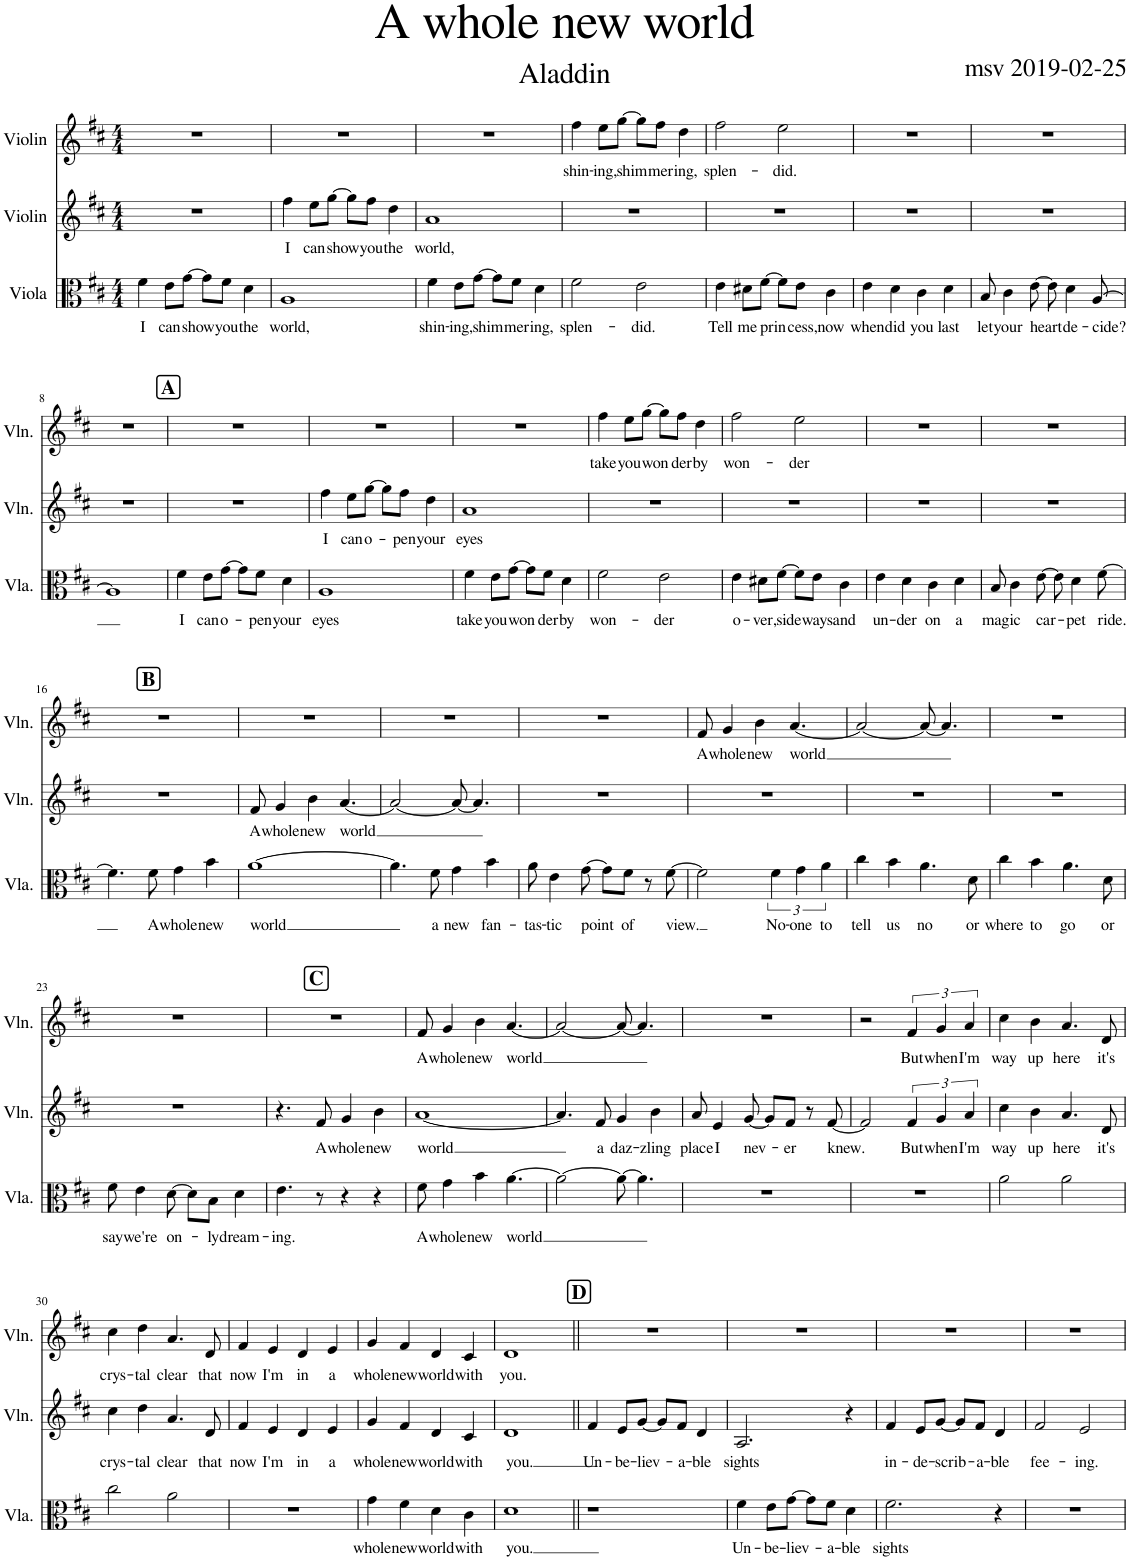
**kern	**kern	**kern	**text	**kern	**text	**kern	**text	**kern	**text	**kern	**text
*part6	*part6	*part5	*part5	*part4	*part4	*part3	*part3	*part2	*part2	*part1	*part1
*staff7	*staff6	*staff5	*staff5	*staff4	*staff4	*staff3	*staff3	*staff2	*staff2	*staff1	*staff1
*I"Piano	*	*I"Aladdin	*	*I"Viola	*	*I"Jasmine	*	*I"Violin	*	*I"Violin	*
*I'Pno.	*	*I'Al.	*	*I'Vla.	*	*I'Jas.	*	*I'Vln.	*	*I'Vln.	*
*stria5	*stria5	*stria5	*	*	*	*stria5	*	*	*	*	*
*clefF4	*clefG2	*clefG2	*	*clefC3	*	*clefG2	*	*clefG2	*	*clefG2	*
*k[f#c#]	*k[f#c#]	*k[f#c#]	*	*k[f#c#]	*	*k[f#c#]	*	*k[f#c#]	*	*k[f#c#]	*
*M4/4	*M4/4	*M4/4	*	*M4/4	*	*M4/4	*	*M4/4	*	*M4/4	*
=1	=1	=1	=1	=1	=1	=1	=1	=1	=1	=1	=1
*^	*	*	*	*	*	*	*	*	*	*	*
!	!	!	!	!	!	!LO:LY:b	!	!	!	!	!	!
8r	1DD	4A 4f#	4f#	I	4f#\	I	1r	.	1r	.	1r	.
8AA	.	.	.	.	.	.	.	.	.	.	.	.
!	!	!	!	!	!	!LO:LY:b	!	!	!	!	!	!
2.E	.	8G/ 8e/L	8e/L	can	8e\L	can	.	.	.	.	.	.
!	!	!	!	!	!	!LO:LY:b	!	!	!	!	!	!
.	.	[8B/ [8g/J	[8g/J	show	[8g\J	show	.	.	.	.	.	.
.	.	8B]/ 8g]/L	8g/L]	.	8g\L]	.	.	.	.	.	.	.
!	!	!	!	!	!	!LO:LY:b	!	!	!	!	!	!
.	.	8A/ 8f#/J	8f#/J	you	8f#\J	you	.	.	.	.	.	.
!	!	!	!	!	!	!LO:LY:b	!	!	!	!	!	!
.	.	4G 4d	4d	the	4d\	the	.	.	.	.	.	.
=2	=2	=2	=2	=2	=2	=2	=2	=2	=2	=2	=2	=2
!	!	!	!	!	!	!LO:LY:b	!	!	!	!LO:LY:b	!	!
8r	1DD	1F# 1A	1A	world,	1A	world,	1r	.	4ff#\	I	1r	.
8AA	.	.	.	.	.	.	.	.	.	.	.	.
!	!	!	!	!	!	!	!	!	!	!LO:LY:b	!	!
8E\L	.	.	.	.	.	.	.	.	8ee\L	can	.	.
!	!	!	!	!	!	!	!	!	!	!LO:LY:b	!	!
[8F#\J	.	.	.	.	.	.	.	.	[8gg\J	show	.	.
2F#]	.	.	.	.	.	.	.	.	8gg\L]	.	.	.
!	!	!	!	!	!	!	!	!	!	!LO:LY:b	!	!
.	.	.	.	.	.	.	.	.	8ff#\J	you	.	.
!	!	!	!	!	!	!	!	!	!	!LO:LY:b	!	!
.	.	.	.	.	.	.	.	.	4dd\	the	.	.
=3	=3	=3	=3	=3	=3	=3	=3	=3	=3	=3	=3	=3
!	!	!	!	!	!	!LO:LY:b	!	!	!	!LO:LY:b	!	!
8r	1DD	4A 4f#	4f#	shin-	4f#\	shin-	1r	.	1a	world,	1r	.
8AA	.	.	.	.	.	.	.	.	.	.	.	.
!	!	!	!	!	!	!LO:LY:b	!	!	!	!	!	!
2.E	.	8G/ 8e/L	8e/L	-ing,	8e\L	-ing,	.	.	.	.	.	.
!	!	!	!	!	!	!LO:LY:b	!	!	!	!	!	!
.	.	[8B/ [8g/J	[8g/J	shim-	[8g\J	shim-	.	.	.	.	.	.
.	.	8B]/ 8g]/L	8g/L]	.	8g\L]	.	.	.	.	.	.	.
!	!	!	!	!	!	!LO:LY:b	!	!	!	!	!	!
.	.	8f#/J	8f#/J	-mer-	8f#\J	-mer-	.	.	.	.	.	.
!	!	!	!	!	!	!LO:LY:b	!	!	!	!	!	!
.	.	4d	4d	-ing,	4d\	-ing,	.	.	.	.	.	.
*v	*v	*	*	*	*	*	*	*	*	*	*	*
=4	=4	=4	=4	=4	=4	=4	=4	=4	=4	=4	=4
!	!	!	!	!	!LO:LY:b	!	!	!	!	!	!LO:LY:b
2BB	2G 2d 2f#	2f#	splen-	2f#\	splen-	1r	.	1r	.	4ff#\	shin-
!	!	!	!	!	!	!	!	!	!	!	!LO:LY:b
.	.	.	.	.	.	.	.	.	.	8ee\L	-ing,
!	!	!	!	!	!	!	!	!	!	!	!LO:LY:b
.	.	.	.	.	.	.	.	.	.	[8gg\J	shim-
!	!	!	!	!	!LO:LY:b	!	!	!	!	!	!
2C#	2A 2e	2e	-did.	2e\	-did.	.	.	.	.	8gg\L]	.
!	!	!	!	!	!	!	!	!	!	!	!LO:LY:b
.	.	.	.	.	.	.	.	.	.	8ff#\J	-mer-
!	!	!	!	!	!	!	!	!	!	!	!LO:LY:b
.	.	.	.	.	.	.	.	.	.	4dd\	-ing,
=5	=5	=5	=5	=5	=5	=5	=5	=5	=5	=5	=5
*	*^	*	*	*	*	*	*	*	*	*	*
!	!	!	!	!	!	!LO:LY:b	!	!	!	!	!	!LO:LY:b
4.GG	4e	4.B	4e	Tell	4e\	Tell	1r	.	1r	.	2ff#\	splen-
!	!	!	!	!	!	!LO:LY:b	!	!	!	!	!	!
.	8d#X/L	.	8d#X/L	me	8d#X\L	me	.	.	.	.	.	.
!	!	!	!	!	!	!LO:LY:b	!	!	!	!	!	!
[8FF#	[8f#/J	[8A#X	[8f#/J	prin-	[8f#\J	prin-	.	.	.	.	.	.
!	!	!	!	!	!	!	!	!	!	!	!	!LO:LY:b
4FF#]	8f#/L]	2A#]	8f#/L]	.	8f#\L]	.	.	.	.	.	2ee\	-did.
!	!	!	!	!	!	!LO:LY:b	!	!	!	!	!	!
.	8e/J	.	8e/J	-cess,	8e\J	-cess,	.	.	.	.	.	.
!	!	!	!	!	!	!LO:LY:b	!	!	!	!	!	!
4AA#X	4c#	.	4c#	now	4c#\	now	.	.	.	.	.	.
*	*v	*v	*	*	*	*	*	*	*	*	*	*
=6	=6	=6	=6	=6	=6	=6	=6	=6	=6	=6	=6
!	!	!	!	!	!LO:LY:b	!	!	!	!	!	!
2BB	4c# 4e	4e	when	4e\	when	1r	.	1r	.	1r	.
!	!	!	!	!	!LO:LY:b	!	!	!	!	!	!
.	4B 4dn	4dn	did	4d\	did	.	.	.	.	.	.
!	!	!	!	!	!LO:LY:b	!	!	!	!	!	!
2AAn	4An 4c#	4c#	you	4c#\	you	.	.	.	.	.	.
!	!	!	!	!	!LO:LY:b	!	!	!	!	!	!
.	4B 4d	4d	last	4d\	last	.	.	.	.	.	.
=7	=7	=7	=7	=7	=7	=7	=7	=7	=7	=7	=7
*^	*^	*	*	*	*	*	*	*	*	*	*
!	!	!	!	!	!	!	!LO:LY:b	!	!	!	!	!	!
8r	1GG	8B	1G	8B	let	8B/	let	1r	.	1r	.	1r	.
!	!	!	!	!	!	!	!LO:LY:b	!	!	!	!	!	!
8D	.	4c#	.	4c#	your	4c#\	your	.	.	.	.	.	.
8G\L	.	.	.	.	.	.	.	.	.	.	.	.	.
!	!	!	!	!	!	!	!LO:LY:b	!	!	!	!	!	!
[8A\J	.	[8e	.	[8e	heart	[8e\	heart	.	.	.	.	.	.
2A]	.	8e]	.	8e]	.	8e\]	.	.	.	.	.	.	.
!	!	!	!	!	!	!	!LO:LY:b	!	!	!	!	!	!
.	.	4d	.	4d	de-	4d\	de-	.	.	.	.	.	.
!	!	!	!	!	!	!	!LO:LY:b	!	!	!	!	!	!
.	.	8A	.	[>8A	-cide?	[>8A/	-cide?	.	.	.	.	.	.
*v	*v	*	*	*	*	*	*	*	*	*	*	*	*
!!LO:LB:g=z
=8	=8	=8	=8	=8	=8	=8	=8	=8	=8	=8	=8	=8
2.DD	4.A	2.F#	1A]	.	1A]	.	1r	.	1r	.	1r	.
.	8A	.	.	.	.	.	.	.	.	.	.	.
.	4d	.	.	.	.	.	.	.	.	.	.	.
4AA	4e	4G 4c#	.	.	.	.	.	.	.	.	.	.
!!LO:REH:place=s1:a:B:cj:fs=14:t=A
=9	=9	=9	=9	=9	=9	=9	=9	=9	=9	=9	=9	=9
*^	*	*	*	*	*	*	*	*	*	*	*	*
!	!	!	!	!	!	!	!LO:LY:b	!	!	!	!	!	!
*	*	*v	*v	*	*	*	*	*	*	*	*	*	*
8r	1DD	4A 4d 4f#	4f#	I	4f#\	I	1r	.	1r	.	1r	.
8AA	.	.	.	.	.	.	.	.	.	.	.	.
!	!	!	!	!	!	!LO:LY:b	!	!	!	!	!	!
2.E	.	8G/ 8e/L	8e/L	can	8e\L	can	.	.	.	.	.	.
!	!	!	!	!	!	!LO:LY:b	!	!	!	!	!	!
.	.	[8B/ [8g/J	[8g/J	o-	[8g\J	o-	.	.	.	.	.	.
.	.	8B]/ 8g]/L	8g/L]	.	8g\L]	.	.	.	.	.	.	.
!	!	!	!	!	!	!LO:LY:b	!	!	!	!	!	!
.	.	8A/ 8f#/J	8f#/J	-pen	8f#\J	-pen	.	.	.	.	.	.
!	!	!	!	!	!	!LO:LY:b	!	!	!	!	!	!
.	.	4G 4d	4d	your	4d\	your	.	.	.	.	.	.
=10	=10	=10	=10	=10	=10	=10	=10	=10	=10	=10	=10	=10
!	!	!	!	!	!	!LO:LY:b	!	!	!	!LO:LY:b	!	!
8r	1DD	1F# 1A	1A	eyes	1A	eyes	1r	.	4ff#\	I	1r	.
8AA	.	.	.	.	.	.	.	.	.	.	.	.
!	!	!	!	!	!	!	!	!	!	!LO:LY:b	!	!
8E\L	.	.	.	.	.	.	.	.	8ee\L	can	.	.
!	!	!	!	!	!	!	!	!	!	!LO:LY:b	!	!
[8F#\J	.	.	.	.	.	.	.	.	[8gg\J	o-	.	.
2F#]	.	.	.	.	.	.	.	.	8gg\L]	.	.	.
!	!	!	!	!	!	!	!	!	!	!LO:LY:b	!	!
.	.	.	.	.	.	.	.	.	8ff#\J	-pen	.	.
!	!	!	!	!	!	!	!	!	!	!LO:LY:b	!	!
.	.	.	.	.	.	.	.	.	4dd\	your	.	.
=11	=11	=11	=11	=11	=11	=11	=11	=11	=11	=11	=11	=11
!	!	!	!	!	!	!LO:LY:b	!	!	!	!LO:LY:b	!	!
8r	1DD	4A 4f#	4f#	take	4f#\	take	1r	.	1a	eyes	1r	.
8AA	.	.	.	.	.	.	.	.	.	.	.	.
!	!	!	!	!	!	!LO:LY:b	!	!	!	!	!	!
2.E	.	8G/ 8e/L	8e/L	you	8e\L	you	.	.	.	.	.	.
!	!	!	!	!	!	!LO:LY:b	!	!	!	!	!	!
.	.	[8B/ [8g/J	[8g/J	won-	[8g\J	won-	.	.	.	.	.	.
.	.	8B]/ 8g]/L	8g/L]	.	8g\L]	.	.	.	.	.	.	.
!	!	!	!	!	!	!LO:LY:b	!	!	!	!	!	!
.	.	8f#/J	8f#/J	-der	8f#\J	-der	.	.	.	.	.	.
!	!	!	!	!	!	!LO:LY:b	!	!	!	!	!	!
.	.	4d	4d	by	4d\	by	.	.	.	.	.	.
*v	*v	*	*	*	*	*	*	*	*	*	*	*
=12	=12	=12	=12	=12	=12	=12	=12	=12	=12	=12	=12
!	!	!	!	!	!LO:LY:b	!	!	!	!	!	!LO:LY:b
2BB	2G 2d 2f#	2f#	won-	2f#\	won-	1r	.	1r	.	4ff#\	take
!	!	!	!	!	!	!	!	!	!	!	!LO:LY:b
.	.	.	.	.	.	.	.	.	.	8ee\L	you
!	!	!	!	!	!	!	!	!	!	!	!LO:LY:b
.	.	.	.	.	.	.	.	.	.	[8gg\J	won-
!	!	!	!	!	!LO:LY:b	!	!	!	!	!	!
2C#	2A 2e	2e	-der	2e\	-der	.	.	.	.	8gg\L]	.
!	!	!	!	!	!	!	!	!	!	!	!LO:LY:b
.	.	.	.	.	.	.	.	.	.	8ff#\J	-der
!	!	!	!	!	!	!	!	!	!	!	!LO:LY:b
.	.	.	.	.	.	.	.	.	.	4dd\	by
=13	=13	=13	=13	=13	=13	=13	=13	=13	=13	=13	=13
*	*^	*	*	*	*	*	*	*	*	*	*
!	!	!	!	!	!	!LO:LY:b	!	!	!	!	!	!LO:LY:b
4.GG	4e	4.B	4e	o-	4e\	o-	1r	.	1r	.	2ff#\	won-
!	!	!	!	!	!	!LO:LY:b	!	!	!	!	!	!
.	8d#X/L	.	8d#X/L	-ver,	8d#X\L	-ver,	.	.	.	.	.	.
!	!	!	!	!	!	!LO:LY:b	!	!	!	!	!	!
[8FF#	[8f#/J	[8A#X	[8f#/J	side-	[8f#\J	side-	.	.	.	.	.	.
!	!	!	!	!	!	!	!	!	!	!	!	!LO:LY:b
4FF#]	8f#/L]	2A#]	8f#/L]	.	8f#\L]	.	.	.	.	.	2ee\	-der
!	!	!	!	!	!	!LO:LY:b	!	!	!	!	!	!
.	8e/J	.	8e/J	-ways	8e\J	-ways	.	.	.	.	.	.
!	!	!	!	!	!	!LO:LY:b	!	!	!	!	!	!
4AA#X	4c#	.	4c#	and	4c#\	and	.	.	.	.	.	.
*	*v	*v	*	*	*	*	*	*	*	*	*	*
=14	=14	=14	=14	=14	=14	=14	=14	=14	=14	=14	=14
!	!	!	!	!	!LO:LY:b	!	!	!	!	!	!
2BB	4c# 4e	4e	un-	4e\	un-	1r	.	1r	.	1r	.
!	!	!	!	!	!LO:LY:b	!	!	!	!	!	!
.	4B 4dn	4dn	-der	4d\	-der	.	.	.	.	.	.
!	!	!	!	!	!LO:LY:b	!	!	!	!	!	!
2AAn	4An 4c#	4c#	on	4c#\	on	.	.	.	.	.	.
!	!	!	!	!	!LO:LY:b	!	!	!	!	!	!
.	4B 4d	4d	a	4d\	a	.	.	.	.	.	.
=15	=15	=15	=15	=15	=15	=15	=15	=15	=15	=15	=15
*^	*^	*	*	*	*	*	*	*	*	*	*
!	!	!	!	!	!	!	!LO:LY:b	!	!	!	!	!	!
8r	1GG	8B	2ryy	8B	mag-	8B/	mag-	1r	.	1r	.	1r	.
!	!	!	!	!	!	!	!LO:LY:b	!	!	!	!	!	!
8D	.	4c#	.	4c#	-ic	4c#\	-ic	.	.	.	.	.	.
2.A	.	.	.	.	.	.	.	.	.	.	.	.	.
!	!	!	!	!	!	!	!LO:LY:b	!	!	!	!	!	!
.	.	[>8B [8e	.	[8e	car-	[8e\	car-	.	.	.	.	.	.
.	.	8e]	2B]	8e]	.	8e\]	.	.	.	.	.	.	.
!	!	!	!	!	!	!	!LO:LY:b	!	!	!	!	!	!
.	.	4d	.	4d	-pet	4d\	-pet	.	.	.	.	.	.
!	!	!	!	!	!	!	!LO:LY:b	!	!	!	!	!	!
.	.	[8d [8f#	.	[8f#	ride.	[8f#\	ride.	.	.	.	.	.	.
*	*	*v	*v	*	*	*	*	*	*	*	*	*	*
!!LO:LB:g=z
!!LO:REH:place=s1:a:B:cj:fs=14:t=B:qo=1.5
=16	=16	=16	=16	=16	=16	=16	=16	=16	=16	=16	=16	=16
8r	1DD	4.d] 4.f#]	4.f#]	.	4.f#\]	.	1r	.	1r	.	1r	.
8AA	.	.	.	.	.	.	.	.	.	.	.	.
2.D	.	.	.	.	.	.	.	.	.	.	.	.
!	!	!	!	!	!	!LO:LY:b	!	!	!	!	!	!
.	.	(8d 8f#	8f#	A	8f#\	A	.	.	.	.	.	.
!	!	!	!	!	!	!LO:LY:b	!	!	!	!	!	!
.	.	4e 4g	4g	whole	4g\	whole	.	.	.	.	.	.
!	!	!	!	!	!	!LO:LY:b	!	!	!	!	!	!
.	.	4g 4b)	4b	new	4b\	new	.	.	.	.	.	.
*v	*v	*	*	*	*	*	*	*	*	*	*	*
=17	=17	=17	=17	=17	=17	=17	=17	=17	=17	=17	=17
*	*^	*	*	*	*	*	*	*	*	*	*
!	!	!	!	!	!	!LO:LY:b	!	!	!	!LO:LY:b	!	!
4.AA	1a	8c#/L	[1a	world	[1a	world	1r	.	8f#/	A	1r	.
!	!	!	!	!	!	!	!	!	!	!LO:LY:b	!	!
.	.	8A/J	.	.	.	.	.	.	4g/	whole	.	.
.	.	8c#/L	.	.	.	.	.	.	.	.	.	.
!	!	!	!	!	!	!	!	!	!	!LO:LY:b	!	!
8BB	.	8d/J	.	.	.	.	.	.	4b\	new	.	.
4C#	.	4e	.	.	.	.	.	.	.	.	.	.
!	!	!	!	!	!	!	!	!	!	!LO:LY:b	!	!
.	.	.	.	.	.	.	.	.	[4.a/	world	.	.
4AA	.	4A	.	.	.	.	.	.	.	.	.	.
*	*v	*v	*	*	*	*	*	*	*	*	*	*
=18	=18	=18	=18	=18	=18	=18	=18	=18	=18	=18	=18
*^	*	*	*	*	*	*	*	*	*	*	*
8r	1DD	4.d 4.f#	4.a]	.	4.a\]	.	1r	.	2a/_	.	1r	.
8AA	.	.	.	.	.	.	.	.	.	.	.	.
2.D	.	.	.	.	.	.	.	.	.	.	.	.
!	!	!	!	!	!	!LO:LY:b	!	!	!	!	!	!
.	.	(8d 8f#	8f#	a	8f#\	a	.	.	.	.	.	.
!	!	!	!	!	!	!LO:LY:b	!	!	!	!	!	!
.	.	4e 4g	4g	new	4g\	new	.	.	8a/_	.	.	.
.	.	.	.	.	.	.	.	.	4.a/]	.	.	.
!	!	!	!	!	!	!LO:LY:b	!	!	!	!	!	!
.	.	4g 4b)	4b	fan-	4b\	fan-	.	.	.	.	.	.
*v	*v	*	*	*	*	*	*	*	*	*	*	*
=19	=19	=19	=19	=19	=19	=19	=19	=19	=19	=19	=19
*	*^	*	*	*	*	*	*	*	*	*	*
!	!	!	!	!	!	!LO:LY:b	!	!	!	!	!	!
4.AA	8a	4.A 4.c#	8a	-tas-	8a\	-tas-	1r	.	1r	.	1r	.
!	!	!	!	!	!	!LO:LY:b	!	!	!	!	!	!
.	4e	.	4e	-tic	4e\	-tic	.	.	.	.	.	.
!	!	!	!	!	!	!LO:LY:b	!	!	!	!	!	!
[8C#	[8g	[8A [8c#	[8g	point	[8g\	point	.	.	.	.	.	.
4C#]	8g/L]	2A] 2c#]	8g/L]	.	8g\L]	.	.	.	.	.	.	.
!	!	!	!	!	!	!LO:LY:b	!	!	!	!	!	!
.	8f#/J	.	8f#/J	of	8f#\J	of	.	.	.	.	.	.
4AA	8r	.	8r	.	8r	.	.	.	.	.	.	.
!	!	!	!	!	!	!LO:LY:b	!	!	!	!	!	!
.	[8f#	.	[8f#	view.	[8f#\	view.	.	.	.	.	.	.
*	*v	*v	*	*	*	*	*	*	*	*	*	*
=20	=20	=20	=20	=20	=20	=20	=20	=20	=20	=20	=20
!	!	!	!	!	!	!	!	!	!	!	!LO:LY:b
1D	4e 4f#]	2f#]	.	2f#\]	.	1r	.	1r	.	8f#/	A
!	!	!	!	!	!	!	!	!	!	!	!LO:LY:b
.	.	.	.	.	.	.	.	.	.	4g/	whole
.	4A	.	.	.	.	.	.	.	.	.	.
!	!	!	!	!	!	!	!	!	!	!	!LO:LY:b
.	.	.	.	.	.	.	.	.	.	4b\	new
*	*Xbrackettup	*Xbrackettup	*	*	*	*	*	*	*	*	*
!	!	!	!	!	!LO:LY:b	!	!	!	!	!	!
.	6d 6f#	6f#	No-	6f#\	No-	.	.	.	.	.	.
!	!	!	!	!	!	!	!	!	!	!	!LO:LY:b
.	.	.	.	.	.	.	.	.	.	[4.a/	world
!	!	!	!	!	!LO:LY:b	!	!	!	!	!	!
.	6g	6g	-one	6g\	-one	.	.	.	.	.	.
!	!	!	!	!	!LO:LY:b	!	!	!	!	!	!
.	6a	6a	to	6a\	to	.	.	.	.	.	.
=21	=21	=21	=21	=21	=21	=21	=21	=21	=21	=21	=21
*	*^	*	*	*	*	*	*	*	*	*	*
!	!	!	!	!	!	!LO:LY:b	!	!	!	!	!	!
8GG/L	(4a 4cc#	2ryy	4cc#	tell	4cc#\	tell	1r	.	1r	.	2a/_	.
8D/J	.	.	.	.	.	.	.	.	.	.	.	.
!	!	!	!	!	!	!LO:LY:b	!	!	!	!	!	!
4G	4g 4b	.	4b	us	4b\	us	.	.	.	.	.	.
!	!	!	!	!	!	!LO:LY:b	!	!	!	!	!	!
2F#	4.a)	4e	4.a	no	4.a\	no	.	.	.	.	8a/_	.
.	.	.	.	.	.	.	.	.	.	.	4.a/]	.
.	.	4d	.	.	.	.	.	.	.	.	.	.
!	!	!	!	!	!	!LO:LY:b	!	!	!	!	!	!
.	8d	.	8d	or	8d\	or	.	.	.	.	.	.
=22	=22	=22	=22	=22	=22	=22	=22	=22	=22	=22	=22	=22
!	!	!	!	!	!	!LO:LY:b	!	!	!	!	!	!
8GG/L	(4a 4cc#	2ryy	4cc#	where	4cc#\	where	1r	.	1r	.	1r	.
8D/J	.	.	.	.	.	.	.	.	.	.	.	.
!	!	!	!	!	!	!LO:LY:b	!	!	!	!	!	!
4G	4g 4b	.	4b	to	4b\	to	.	.	.	.	.	.
!	!	!	!	!	!	!LO:LY:b	!	!	!	!	!	!
2F#	4.a)	4e	4.a	go	4.a\	go	.	.	.	.	.	.
.	.	4d	.	.	.	.	.	.	.	.	.	.
!	!	!	!	!	!	!LO:LY:b	!	!	!	!	!	!
.	8d	.	8d	or	8d\	or	.	.	.	.	.	.
!!LO:LB:g=z
=23	=23	=23	=23	=23	=23	=23	=23	=23	=23	=23	=23	=23
!	!	!	!	!	!	!LO:LY:b	!	!	!	!	!	!
2BB	8f#	2A 2d	8f#	say	8f#\	say	1r	.	1r	.	1r	.
!	!	!	!	!	!	!LO:LY:b	!	!	!	!	!	!
.	4e	.	4e	we're	4e\	we're	.	.	.	.	.	.
!	!	!	!	!	!	!LO:LY:b	!	!	!	!	!	!
.	[8d	.	[8d	on-	[8d\	on-	.	.	.	.	.	.
2E	8A/ 8d]/L	2ryy	8d/L]	.	8d\L]	.	.	.	.	.	.	.
!	!	!	!	!	!	!LO:LY:b	!	!	!	!	!	!
.	8B/J	.	8B/J	-ly	8B\J	-ly	.	.	.	.	.	.
!	!	!	!	!	!	!LO:LY:b	!	!	!	!	!	!
.	4G#X 4B 4d	.	4d	dream-	4d\	dream-	.	.	.	.	.	.
*	*v	*v	*	*	*	*	*	*	*	*	*	*
!!LO:REH:place=s1:a:B:cj:fs=14:t=C:qo=1.5
=24	=24	=24	=24	=24	=24	=24	=24	=24	=24	=24	=24
*^	*	*	*	*	*	*	*	*	*	*	*
!	!	!	!	!	!	!LO:LY:b	!LO:N:vis=4	!	!	!	!	!
4r	1AA	4.Gn 4.B 4.e	4.e	-ing.	4.e\	-ing.	4.r	.	4.r	.	1r	.
2.G	.	.	.	.	.	.	.	.	.	.	.	.
!	!	!	!	!	!	!	!	!	!	!LO:LY:b	!	!
.	.	(8d 8f#	8r	.	8r	.	8f#	A	8f#/	A	.	.
!	!	!	!	!	!	!	!	!	!	!LO:LY:b	!	!
.	.	4e 4g	4r	.	4r	.	4g	whole	4g/	whole	.	.
!	!	!	!	!	!	!	!	!	!	!LO:LY:b	!	!
.	.	4g 4b)	4r	.	4r	.	4b	new	4b\	new	.	.
*v	*v	*	*	*	*	*	*	*	*	*	*	*
=25	=25	=25	=25	=25	=25	=25	=25	=25	=25	=25	=25
*	*^	*	*	*	*	*	*	*	*	*	*
!	!	!	!	!	!	!LO:LY:b	!	!	!	!LO:LY:b	!	!LO:LY:b
4.AA	1a	8c#/L	1r	.	8f#\	A	[1a	world	[1a	world	8f#/	A
!	!	!	!	!	!	!LO:LY:b	!	!	!	!	!	!LO:LY:b
.	.	8A/J	.	.	4g\	whole	.	.	.	.	4g/	whole
.	.	8c#/L	.	.	.	.	.	.	.	.	.	.
!	!	!	!	!	!	!LO:LY:b	!	!	!	!	!	!LO:LY:b
8BB	.	8d/J	.	.	4b\	new	.	.	.	.	4b\	new
4C#	.	4e	.	.	.	.	.	.	.	.	.	.
!	!	!	!	!	!	!LO:LY:b	!	!	!	!	!	!LO:LY:b
.	.	.	.	.	[4.a\	world	.	.	.	.	[4.a/	world
4AA	.	4A	.	.	.	.	.	.	.	.	.	.
*	*v	*v	*	*	*	*	*	*	*	*	*	*
=26	=26	=26	=26	=26	=26	=26	=26	=26	=26	=26	=26
*^	*	*	*	*	*	*	*	*	*	*	*
8r	1DD	4.d 4.f#	1r	.	2a\_	.	4.a]	.	4.a/]	.	2a/_	.
8AA	.	.	.	.	.	.	.	.	.	.	.	.
2.D	.	.	.	.	.	.	.	.	.	.	.	.
!	!	!	!	!	!	!	!	!	!	!LO:LY:b	!	!
.	.	(8d 8f#	.	.	.	.	8f#	a	8f#/	a	.	.
!	!	!	!	!	!	!	!	!	!	!LO:LY:b	!	!
.	.	4e 4g	.	.	8a\_	.	4g	daz-	4g/	daz-	8a/_	.
.	.	.	.	.	4.a\]	.	.	.	.	.	4.a/]	.
!	!	!	!	!	!	!	!	!	!	!LO:LY:b	!	!
.	.	4g 4b)	.	.	.	.	4b	-zling	4b\	-zling	.	.
*v	*v	*	*	*	*	*	*	*	*	*	*	*
=27	=27	=27	=27	=27	=27	=27	=27	=27	=27	=27	=27
!	!	!	!	!	!	!	!	!	!LO:LY:b	!	!
4.AA	8c# 8e 8a	1r	.	1r	.	8a	place	8a/	place	1r	.
!	!	!	!	!	!	!	!	!	!LO:LY:b	!	!
.	4e	.	.	.	.	4e	I	4e/	I	.	.
!	!	!	!	!	!	!	!	!	!LO:LY:b	!	!
[8C#	[8c# [8e [8g	.	.	.	.	[8g	nev-	[8g/	nev-	.	.
4C#]	8c#]/ 8e]/ 8g]/L	.	.	.	.	8g/L]	.	8g/L]	.	.	.
!	!	!	!	!	!	!	!	!	!LO:LY:b	!	!
.	8f#/J	.	.	.	.	8f#/J	-er	8f#/J	-er	.	.
4AA	8r	.	.	.	.	8r	.	8r	.	.	.
!	!	!	!	!	!	!	!	!	!LO:LY:b	!	!
.	8c# 8e [8f#	.	.	.	.	[8f#	knew.	[8f#/	knew.	.	.
=28	=28	=28	=28	=28	=28	=28	=28	=28	=28	=28	=28
*	*^	*	*	*	*	*	*	*	*	*	*
2BB	2B 2d 2f#]	2ryy	1r	.	1r	.	2f#]	.	2f#/]	.	2r	.
*	*	*	*	*	*	*	*Xbrackettup	*	*	*	*	*
!	!	!	!	!	!	!	!	!	!	!LO:LY:b	!	!LO:LY:b
2DD 2D	6f#	2cn	.	.	.	.	6f#	But	6f#/	But	6f#/	But
!	!	!	!	!	!	!	!	!	!	!LO:LY:b	!	!LO:LY:b
.	6g	.	.	.	.	.	6g	when	6g/	when	6g/	when
!	!	!	!	!	!	!	!	!	!	!LO:LY:b	!	!LO:LY:b
.	6a	.	.	.	.	.	6a	I'm	6a/	I'm	6a/	I'm
=29	=29	=29	=29	=29	=29	=29	=29	=29	=29	=29	=29	=29
!	!	!	!	!	!	!	!	!	!	!LO:LY:b	!	!LO:LY:b
8GG/L	(4a 4cc#X	2ryy	1r	.	2a\	.	4cc#	way	4cc#\	way	4cc#\	way
8D/J	.	.	.	.	.	.	.	.	.	.	.	.
!	!	!	!	!	!	!	!	!	!	!LO:LY:b	!	!LO:LY:b
4G	4g 4b	.	.	.	.	.	4b	up	4b\	up	4b\	up
!	!	!	!	!	!	!	!	!	!	!LO:LY:b	!	!LO:LY:b
2F#	4.a)	4e	.	.	2a\	.	4.a	here	4.a/	here	4.a/	here
.	.	4d	.	.	.	.	.	.	.	.	.	.
!	!	!	!	!	!	!	!	!	!	!LO:LY:b	!	!LO:LY:b
.	8d	.	.	.	.	.	8d	it's	8d/	it's	8d/	it's
!!LO:LB:g=z
=30	=30	=30	=30	=30	=30	=30	=30	=30	=30	=30	=30	=30
!	!	!	!	!	!	!	!	!	!	!LO:LY:b	!	!LO:LY:b
8GG/L	(4a 4cc#	2ryy	1r	.	2cc#\	.	4cc#	crys-	4cc#\	crys-	4cc#\	crys-
8D/J	.	.	.	.	.	.	.	.	.	.	.	.
!	!	!	!	!	!	!	!	!	!	!LO:LY:b	!	!LO:LY:b
4G	4g 4b	.	.	.	.	.	4dd	-tal	4dd\	-tal	4dd\	-tal
!	!	!	!	!	!	!	!	!	!	!LO:LY:b	!	!LO:LY:b
2F#	4.a)	4e	.	.	2a\	.	4.a	clear	4.a/	clear	4.a/	clear
.	.	4d	.	.	.	.	.	.	.	.	.	.
!	!	!	!	!	!	!	!	!	!	!LO:LY:b	!	!LO:LY:b
.	8d	.	.	.	.	.	8d	that	8d/	that	8d/	that
*	*v	*v	*	*	*	*	*	*	*	*	*	*
=31	=31	=31	=31	=31	=31	=31	=31	=31	=31	=31	=31
!	!	!	!	!	!	!	!	!	!LO:LY:b	!	!LO:LY:b
2BB 2F#	4d 4f#	1r	.	1r	.	4f#	now	4f#/	now	4f#/	now
!	!	!	!	!	!	!	!	!	!LO:LY:b	!	!LO:LY:b
.	4A 4e	.	.	.	.	4e	I'm	4e/	I'm	4e/	I'm
!	!	!	!	!	!	!	!	!	!LO:LY:b	!	!LO:LY:b
2EE	4A 4d	.	.	.	.	4d	in	4d/	in	4d/	in
!	!	!	!	!	!	!	!	!	!LO:LY:b	!	!LO:LY:b
.	4G#X 4e	.	.	.	.	4e	a	4e/	a	4e/	a
=32	=32	=32	=32	=32	=32	=32	=32	=32	=32	=32	=32
*	*^	*	*	*	*	*	*	*	*	*	*
!	!	!	!	!	!	!LO:LY:b	!	!	!	!LO:LY:b	!	!LO:LY:b
2Cn	4e 4g	2ryy	1r	.	4g\	whole	4g	whole	4g/	whole	4g/	whole
!	!	!	!	!	!	!LO:LY:b	!	!	!	!LO:LY:b	!	!LO:LY:b
.	4f#	.	.	.	4f#\	new	4f#	new	4f#/	new	4f#/	new
!	!	!	!	!	!	!LO:LY:b	!	!	!	!LO:LY:b	!	!LO:LY:b
2AA	4d	2Gn	.	.	4d\	world	4d	world	4d/	world	4d/	world
!	!	!	!	!	!	!LO:LY:b	!	!	!	!LO:LY:b	!	!LO:LY:b
.	4c#X	.	.	.	4c#\	with	4c#	with	4c#/	with	4c#/	with
=33	=33	=33	=33	=33	=33	=33	=33	=33	=33	=33	=33	=33
*^	*	*	*	*	*	*	*	*	*	*	*	*
!	!	!	!	!	!	!	!LO:LY:b	!	!	!	!LO:LY:b	!	!LO:LY:b
8r	1DD	8d	1d	8d	Now	1d	you.	1d	you.	1d	you.	1d	you.
8AA	.	4e	.	4e	I'm	.	.	.	.	.	.	.	.
8E\L	.	.	.	.	.	.	.	.	.	.	.	.	.
[8F#\J	.	[8g	.	[8g	in	.	.	.	.	.	.	.	.
2F#]	.	8g]	.	8g]	.	.	.	.	.	.	.	.	.
.	.	4f#	.	4f#	a	.	.	.	.	.	.	.	.
.	.	8b	.	8b	whole	.	.	.	.	.	.	.	.
*	*	*v	*v	*	*	*	*	*	*	*	*	*	*
!!LO:REH:place=s1:a:B:cj:fs=14:t=D
=34||	=34||	=34||	=34||	=34||	=34||	=34||	=34||	=34||	=34||	=34||	=34||	=34||
!	!	!	!	!	!	!	!	!	!	!LO:LY:b	!	!
8r	1FFn	4a 4ccn	1ccn	you.	1r	.	4f#	Un-	4f#/	Un-	1r	.
8Cn	.	.	.	.	.	.	.	.	.	.	.	.
!	!	!	!	!	!	!	!	!	!	!LO:LY:b	!	!
2.Fn	.	8B-X/ 8g/L	.	.	.	.	8e/L	-be-	8e/L	-be-	.	.
!	!	!	!	!	!	!	!	!	!	!LO:LY:b	!	!
.	.	[8d/ [8b-X/J	.	.	.	.	[8g/J	-liev-	[8g/J	-liev-	.	.
.	.	8d]/ 8b-]/L	.	.	.	.	8g/L]	.	8g/L]	.	.	.
!	!	!	!	!	!	!	!	!	!	!LO:LY:b	!	!
.	.	8cn/ 8a/J	.	.	.	.	8f#/J	-a-	8f#/J	-a-	.	.
!	!	!	!	!	!	!	!	!	!	!LO:LY:b	!	!
.	.	4B- 4fn	.	.	.	.	4d	-ble	4d/	-ble	.	.
=35	=35	=35	=35	=35	=35	=35	=35	=35	=35	=35	=35	=35
*	*	*^	*	*	*	*	*	*	*	*	*	*
!	!	!	!	!	!	!	!LO:LY:b	!	!	!	!LO:LY:b	!	!
8r	1FFn	1cn	4.F#	1r	.	4f#\	Un-	2.A	sights	2.A/	sights	1r	.
8Cn	.	.	.	.	.	.	.	.	.	.	.	.	.
!	!	!	!	!	!	!	!LO:LY:b	!	!	!	!	!	!
8Fn\L	.	.	.	.	.	8e\L	-be-	.	.	.	.	.	.
!	!	!	!	!	!	!	!LO:LY:b	!	!	!	!	!	!
[8G\J	.	.	8B-X	.	.	[8g\J	-liev-	.	.	.	.	.	.
2G]	.	.	2B-	.	.	8g\L]	.	.	.	.	.	.	.
!	!	!	!	!	!	!	!LO:LY:b	!	!	!	!	!	!
.	.	.	.	.	.	8f#\J	-a-	.	.	.	.	.	.
!	!	!	!	!	!	!	!LO:LY:b	!	!	!	!	!	!
.	.	.	.	.	.	4d\	-ble	4r	.	4r	.	.	.
*	*	*v	*v	*	*	*	*	*	*	*	*	*	*
=36	=36	=36	=36	=36	=36	=36	=36	=36	=36	=36	=36	=36
!	!	!	!	!	!	!LO:LY:b	!	!	!	!LO:LY:b	!	!
8r	1FFn	4cn 4a	1r	.	2.f#\	sights	4f#	in-	4f#/	in-	1r	.
8Cn	.	.	.	.	.	.	.	.	.	.	.	.
!	!	!	!	!	!	!	!	!	!	!LO:LY:b	!	!
2.Fn	.	8B-X/ 8g/L	.	.	.	.	8e/L	-de-	8e/L	-de-	.	.
!	!	!	!	!	!	!	!	!	!	!LO:LY:b	!	!
.	.	[8d/ [8b-X/J	.	.	.	.	[8g/J	-scrib-	[8g/J	-scrib-	.	.
.	.	8d]/ 8b-]/L	.	.	.	.	8g/L]	.	8g/L]	.	.	.
!	!	!	!	!	!	!	!	!	!	!LO:LY:b	!	!
.	.	8c/ 8a/J	.	.	.	.	8f#/J	-a-	8f#/J	-a-	.	.
!	!	!	!	!	!	!	!	!	!	!LO:LY:b	!	!
.	.	4A 4fn	.	.	4r	.	4d	-ble	4d/	-ble	.	.
*v	*v	*	*	*	*	*	*	*	*	*	*	*
=37	=37	=37	=37	=37	=37	=37	=37	=37	=37	=37	=37
!	!	!	!	!	!	!	!	!	!LO:LY:b	!	!
2D	2B-X 2fn 2a	1r	.	1r	.	2f#	fee-	2f#/	fee-	1r	.
!	!	!	!	!	!	!	!	!	!LO:LY:b	!	!
2E	2cn 2g	.	.	.	.	2e	-ing.	2e/	-ing.	.	.
=	=	=	=	=	=	=	=	=	=	=	=
*-	*-	*-	*-	*-	*-	*-	*-	*-	*-	*-	*-
